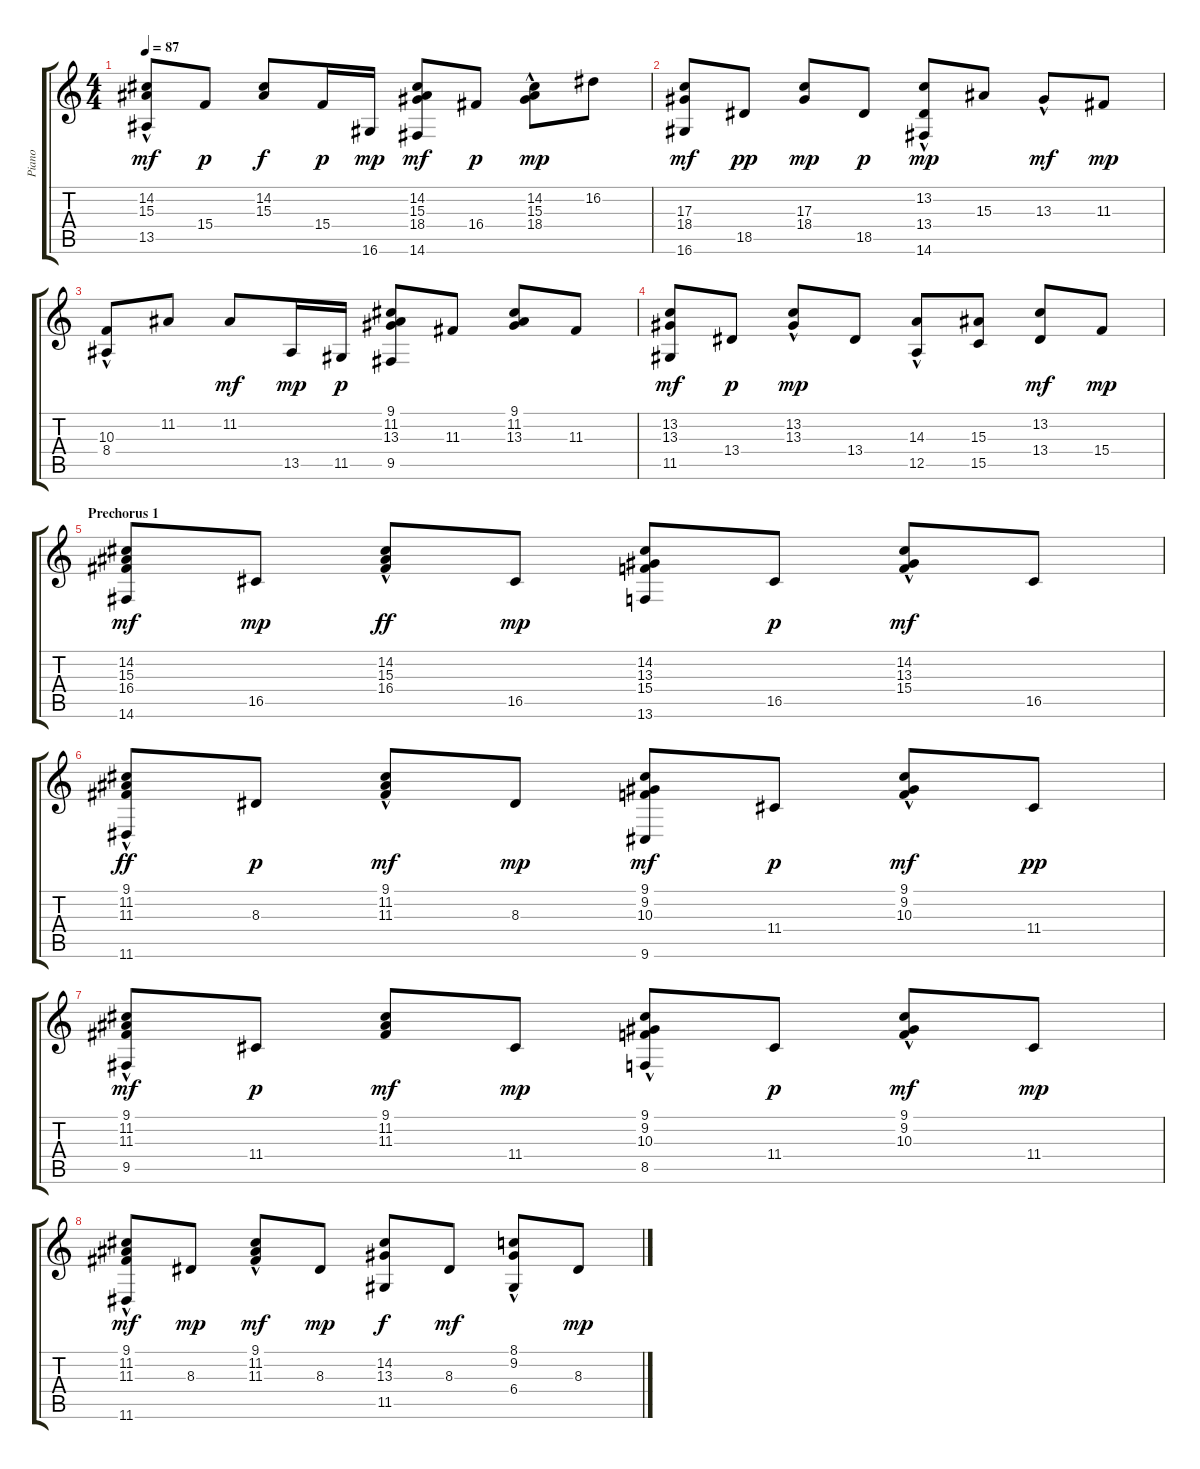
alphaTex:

\track ("Piano" "Piano") {instrument electricgrandpiano}
\staff {score tabs}
\tuning (E4 B3 G3 D3 A2 E2) {hide}
\ts (4 4)
\tempo 87
\clef g2
\ks c
(14.2 15.3 13.5{hac}).8{dy mf} 15.4.8{dy p} (14.2 15.3).8{dy f} 15.4.16{dy p} 16.6.16{dy mp} (14.2 15.3 18.4 14.6).8{dy mf} 16.4.8{dy p} (14.2{hac} 15.3 18.4).8{dy mp} 16.2.8 |
(17.3 18.4 16.6).8{dy mf} 18.5.8{dy pp} (17.3 18.4).8{dy mp} 18.5.8{dy p} (13.2{hac} 13.4 14.6).8{dy mp} 15.3.8 13.3{hac}.8{dy mf} 11.3.8{dy mp} |
(10.3{hac} 8.4{hac}).8 11.2.8 11.2.8{dy mf} 13.5.16{dy mp} 11.5.16{dy p} (9.1 11.2 13.3 9.5).8 11.3.8 (9.1 11.2 13.3).8 11.3.8 |
(13.2 13.3 11.5).8{dy mf} 13.4.8{dy p} (13.2{hac} 13.3{hac}).8{dy mp} 13.4.8 (14.3{hac} 12.5{hac}).8 (15.3 15.5).8 (13.2 13.4).8{dy mf} 15.4.8{dy mp} |
\section ("" "Prechorus 1")
(14.2 15.3 16.4 14.6).8{dy mf} 16.5.8{dy mp} (14.2 15.3{hac} 16.4).8{dy ff} 16.5.8{dy mp} (14.2 13.3 15.4 13.6).8 16.5.8{dy p} (14.2{hac} 13.3{hac} 15.4).8{dy mf} 16.5.8 |
(9.1 11.2 11.3 11.6{hac}).8{dy ff} 8.3.8{dy p} (9.1 11.2{hac} 11.3).8{dy mf} 8.3.8{dy mp} (9.1 9.2 10.3 9.6).8{dy mf} 11.4.8{dy p} (9.1 9.2{hac} 10.3).8{dy mf} 11.4.8{dy pp} |
(9.1 11.2 11.3{hac} 9.5).8{dy mf} 11.4.8{dy p} (9.1 11.2 11.3).8{dy mf} 11.4.8{dy mp} (9.1 9.2 10.3{hac} 8.5).8 11.4.8{dy p} (9.1{hac} 9.2{hac} 10.3{hac}).8{dy mf} 11.4.8{dy mp} |
(9.1 11.2 11.3{hac} 11.6).8{dy mf} 8.3.8{dy mp} (9.1 11.2 11.3{hac}).8{dy mf} 8.3.8{dy mp} (14.2 13.3 11.5).8{dy f} 8.3.8{dy mf} (8.1{hac} 9.2{hac} 6.4).8 8.3.8{dy mp}
